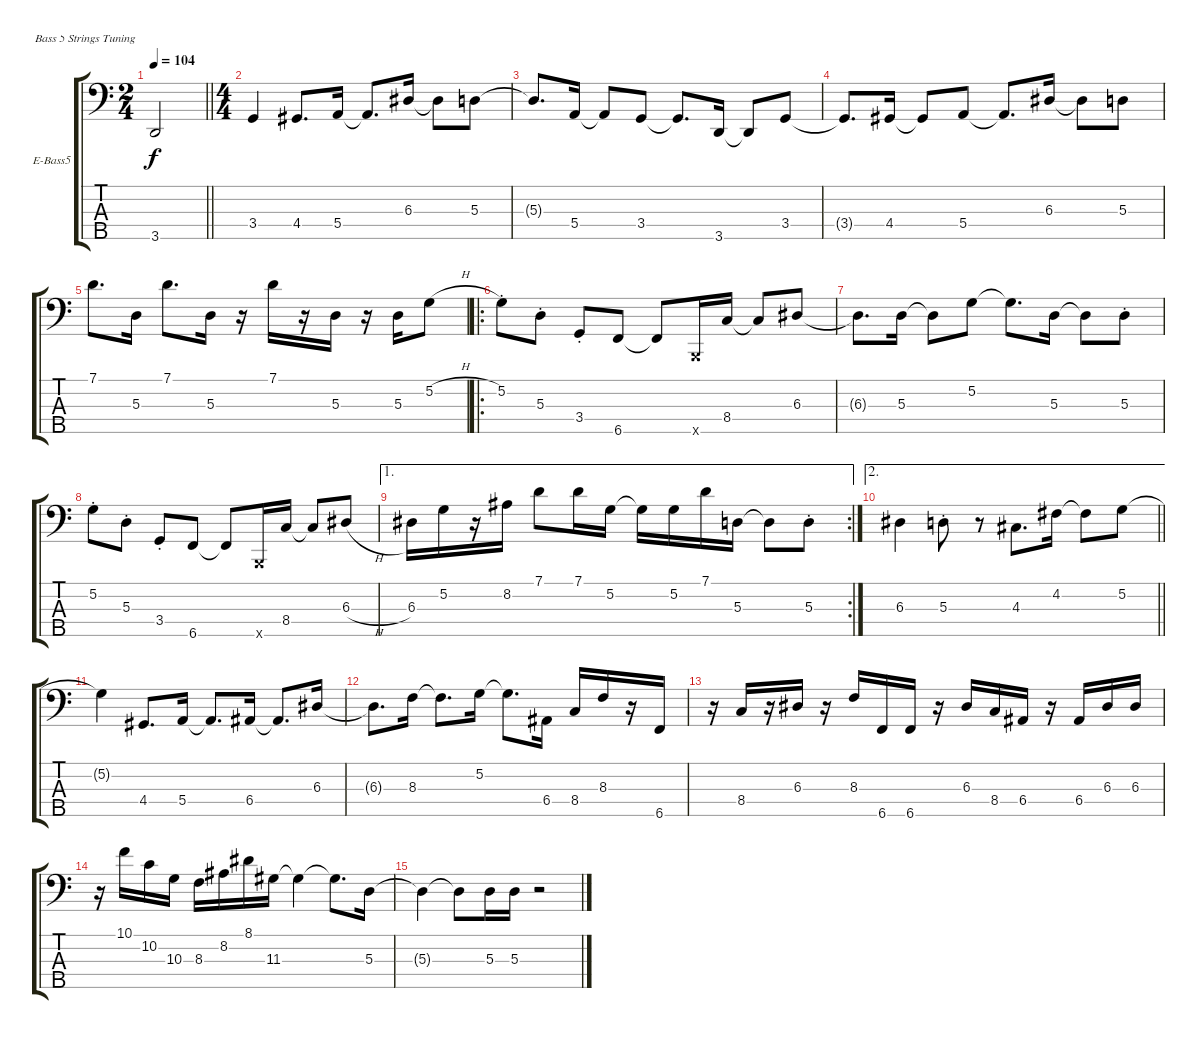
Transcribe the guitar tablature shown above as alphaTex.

\bracketExtendMode groupsimilarinstruments
\firstSystemTrackNameOrientation horizontal
\otherSystemsTrackNameOrientation horizontal
\track ("Piste 1" "E-Bass5") {instrument electricbassfinger}
\staff {score tabs}
\tuning (G2 D2 A1 E1 B0)
\ts (2 4)
\beaming (8 2 2)
\tempo 104
\clef f4
\barLineRight lightlight
\ks c
3.5{t}.2{dy f} |
\ts (4 4)
\beaming (8 2 2 2 2)
3.4.4 4.4.8{d} 5.4.16 5.4{t}.8{d} 6.3.16 6.3{t}.8 5.3.8 |
5.3{t}.8{d} 5.4.16 5.4{t}.8 3.4.8 3.4{t}.8{d} 3.5.16 3.5{t}.8 3.4.8 |
3.4{t}.8{d} 4.4.16 4.4{t}.8 5.4.8 5.4{t}.8{d} 6.3.16 6.3{t}.8 5.3.8 |
7.1.8{d} 5.3.16 7.1.8{d} 5.3.16 r.16 7.1.16 r.16 5.3.16 r.16 5.3.16 5.2{h}.8 |
\ro
5.2{st}.8 5.3{st}.8 3.4{st}.8 6.5.8 6.5{t}.8 0.5{x}.16 8.4.16 8.4{t}.8 6.3.8 |
6.3{t}.8{d} 5.3.16 5.3{t}.8 5.2.8 5.2{t}.8{d} 5.3.16 5.3{t}.8 5.3{st}.8 |
5.2{st}.8 5.3{st}.8 3.4{st}.8 6.5.8 6.5{t}.8 0.5{x}.16 8.4.16 8.4{t}.8 6.3{h}.8 |
\ae 1
\rc 2
6.3.16 5.2.16 r.16 8.2.16 7.1.8 7.1.16 5.2.16 5.2{t}.16 5.2.16 7.1.16 5.3.16 5.3{t}.8 5.3{st}.8 |
\ae 2
\barLineRight lightlight
6.3.4 5.3{st}.8 r.8 4.3.8{d} 4.2.16 4.2{t}.8 5.2.8 |
5.2{t}.4 4.4.8{d} 5.4.16 5.4{t}.8{d} 6.4.16 6.4{t}.8{d} 6.3.16 |
6.3{t}.8{d} 8.3.16 8.3{t}.8{d} 5.2.16 5.2{t}.8{d} 6.4.16 8.4.16 8.3.16 r.16 6.5.16 |
r.16 8.4.16 r.16 6.3.16 r.16 8.3.16 6.5.16 6.5.16 r.16 6.3.16 8.4.16 6.4.16 r.16 6.4.16 6.3.16 6.3.16 |
r.16 10.1.16 10.2.16 10.3.16 8.3.16 8.2.16 8.1.16 11.3.16 11.3{t}.4 11.3{t}.8{d} 5.3.16 |
5.3{t}.4 5.3{t}.8 5.3.16 5.3.16 r.2
